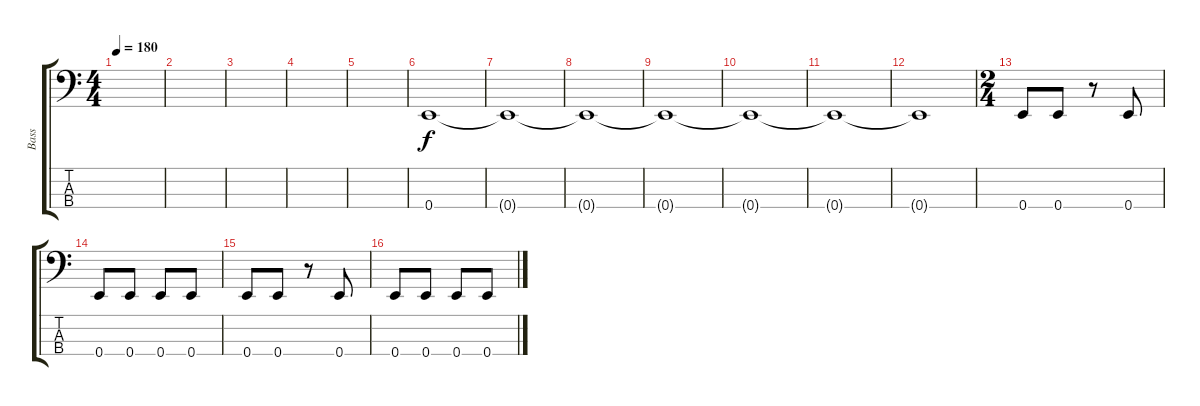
\track ("Bass" "Bass") {instrument electricbasspick}
\staff {score tabs}
\tuning (G2 D2 A1 E1) {hide}
\ts (4 4)
\tempo 180
\clef f4
\ks c
|
|
|
|
|
0.4.1{volume 16} |
0.4{t}.1 |
0.4{t}.1 |
0.4{t}.1 |
0.4{t}.1 |
0.4{t}.1 |
0.4{t}.1 |
\ts (2 4)
0.4.8 0.4.8 r.8 0.4.8 |
0.4.8 0.4.8 0.4.8 0.4.8 |
0.4.8 0.4.8 r.8 0.4.8 |
0.4.8 0.4.8 0.4.8 0.4.8
